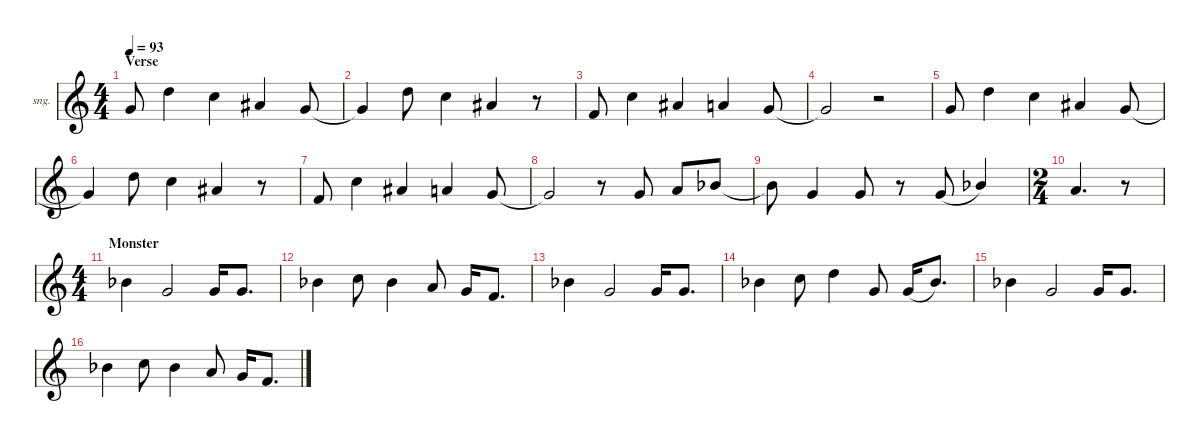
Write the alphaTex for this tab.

\defaultSystemsLayout 2
\hideDynamics
\bracketExtendMode nobrackets
\firstSystemTrackNameOrientation horizontal
\otherSystemsTrackNameOrientation horizontal
\track ("Singer" "sng.") {instrument voiceoohs}
\staff {score}
\tuning (E4 B3 G3 D3 A2 E2)
\ts (4 4)
\section ("" "Verse")
\scale
1.03043
\tempo 93
\accidentals auto
\clef g2
\ottava regular
\simile none
\ks c
8.2.8{dy mf beam Up} 10.1.4{beam Down} 8.1.4{beam Down} 6.1{acc #}.4{beam Up} 8.2.8{beam Up} |
\scale
0.969568 8.2{t}.4{beam Up} 10.1.8{beam Down} 8.1.4{beam Down} 6.1{acc #}.4{beam Up} r.8{beam Up} |
\scale
1.03043 10.3.8{beam Up} 8.1.4{beam Down} 11.2{acc #}.4{beam Up} 5.1.4{beam Up} 3.1.8{beam Up} |
\scale
0.969568 3.1{t}.2{beam Up} r.2{beam Up} |
\scale
1.09695 8.2.8{beam Up} 10.1.4{beam Down} 8.1.4{beam Down} 6.1{acc #}.4{beam Up} 8.2.8{beam Up} |
8.2{t}.4{beam Up} 10.1.8{beam Down} 8.1.4{beam Down} 6.1{acc #}.4{beam Up} r.8{beam Up} |
10.3.8{beam Up} 8.1.4{beam Down} 11.2{acc #}.4{beam Up} 5.1.4{beam Up} 3.1.8{beam Up} |
3.1{t}.2{beam Up} r.8{beam Up} 3.1.8{beam Up} 5.1.8{beam Up} 6.1{acc b}.8{beam Up} |
6.1{t acc b}.8{beam Down} 3.1.4{beam Up} 3.1.8{beam Up} r.8{beam Up} 3.1.8{legatoorigin beam Up} 11.2{acc b}.4{beam Up} |
\ts (2 4)
\beaming (8 2 2)
5.1.4{d beam Up} r.8{beam Up} |
\ts (4 4)
\beaming (8 2 2 2 2)
\section ("" "Monster")
6.1{acc b}.4{beam Down} 8.2.2{beam Up} 3.1.16{beam Up} 3.1.8{d beam Up} |
6.1{acc b}.4{beam Down} 8.1.8{beam Down} 6.1{acc b}.4{beam Down} 5.1.8{beam Up} 3.1.16{beam Up} 1.1.8{d beam Up} |
6.1{acc b}.4{beam Down} 8.2.2{beam Up} 3.1.16{beam Up} 3.1.8{d beam Up} |
6.1{acc b}.4{beam Down} 8.1.8{beam Down} 15.2.4{beam Down} 8.2.8{beam Up} 3.1.16{legatoorigin beam Up} 11.2{acc b}.8{d beam Up} |
6.1{acc b}.4{beam Down} 8.2.2{beam Up} 3.1.16{beam Up} 3.1.8{d beam Up} |
6.1{acc b}.4{beam Down} 8.1.8{beam Down} 6.1{acc b}.4{beam Down} 5.1.8{beam Up} 3.1.16{beam Up} 1.1.8{d beam Up}
